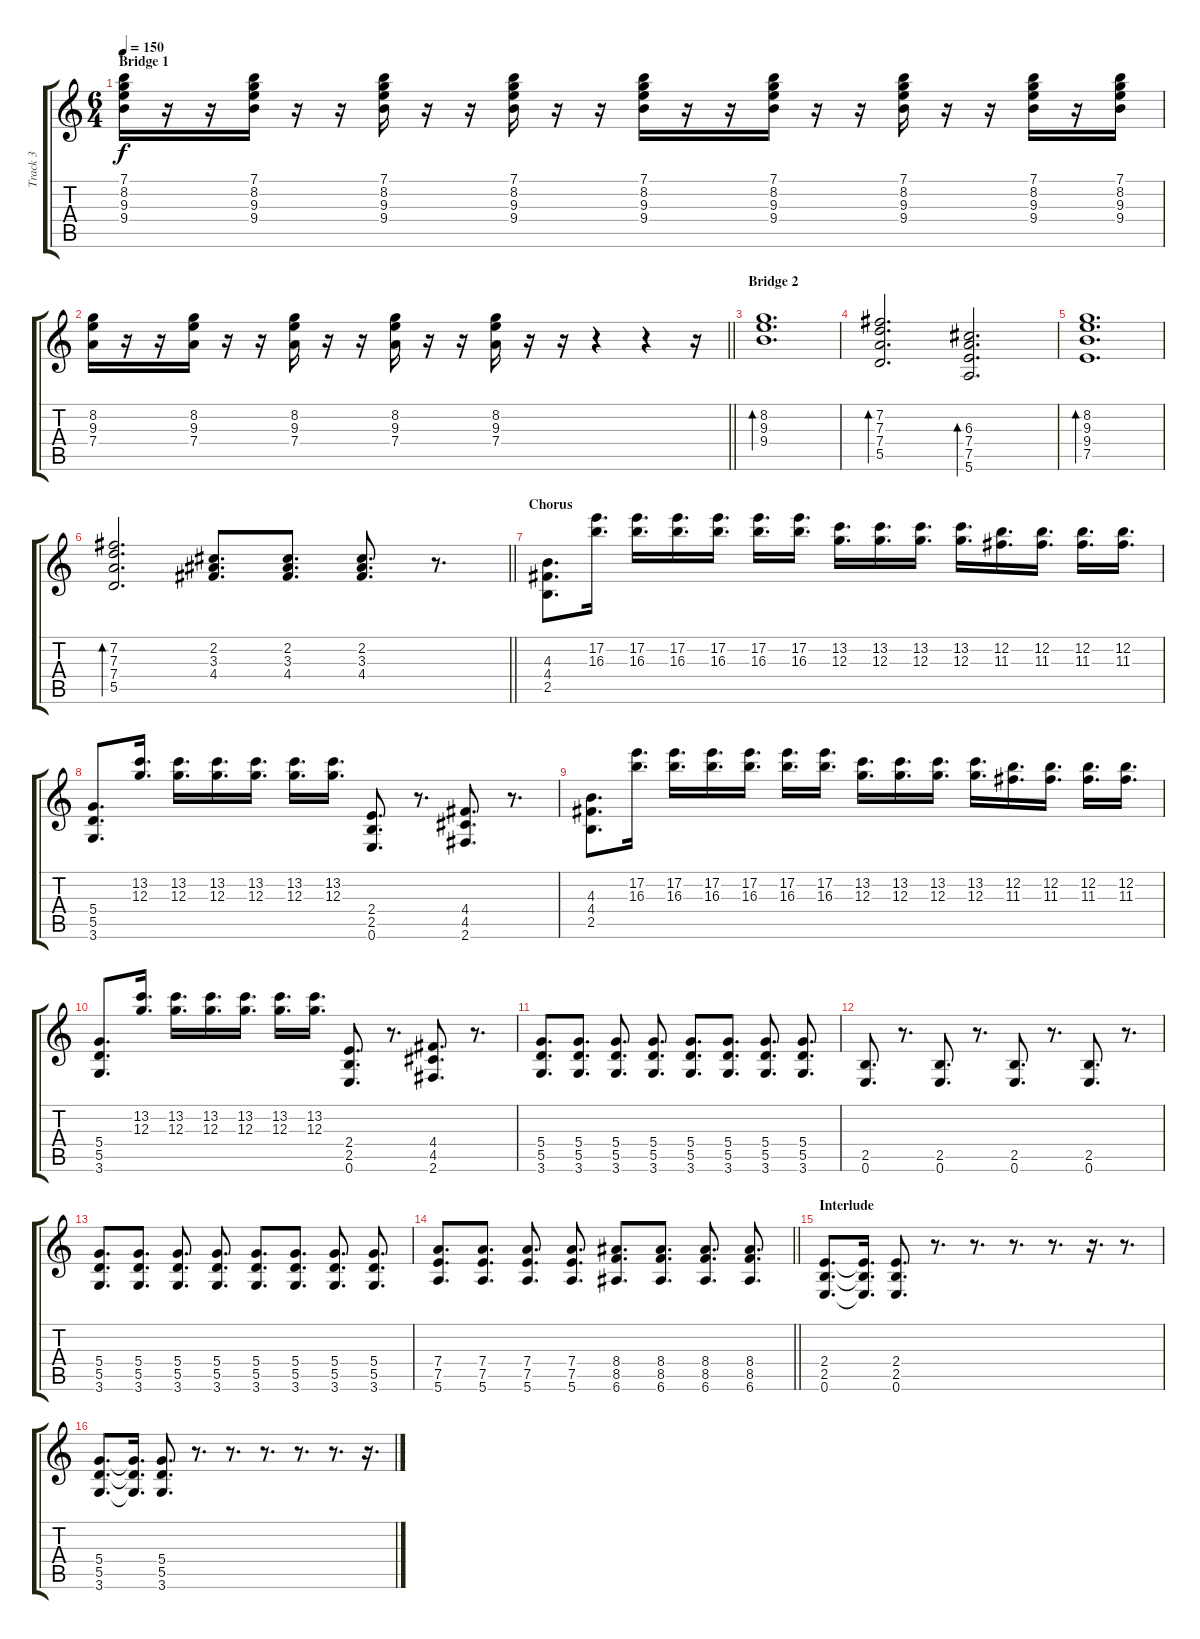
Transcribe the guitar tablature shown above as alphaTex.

\track ("Track 3" "Track 3") {solo instrument electricguitarclean}
\staff {score tabs}
\tuning (E4 B3 G3 D3 A2 E2) {hide}
\ts (6 4)
\section ("" "Bridge 1")
\tempo 150
\clef g2
\ks c
(7.1 8.2 9.3 9.4).16{dy f} r.16 r.16 (7.1 8.2 9.3 9.4).16 r.16 r.16 (7.1 8.2 9.3 9.4).16 r.16 r.16 (7.1 8.2 9.3 9.4).16 r.16 r.16 (7.1 8.2 9.3 9.4).16 r.16 r.16 (7.1 8.2 9.3 9.4).16 r.16 r.16 (7.1 8.2 9.3 9.4).16 r.16 r.16 (7.1 8.2 9.3 9.4).16 r.16 (7.1 8.2 9.3 9.4).16 |
\barLineRight lightlight
(8.2 9.3 7.4).16 r.16 r.16 (8.2 9.3 7.4).16 r.16 r.16 (8.2 9.3 7.4).16 r.16 r.16 (8.2 9.3 7.4).16 r.16 r.16 (8.2 9.3 7.4).16 r.16 r.16 r.4 r.4 r.16 |
\section ("" "Bridge 2")
(8.2 9.3 9.4).1{d bd 240} |
(7.2 7.3 7.4 5.5).2{d bd 240} (6.3 7.4 7.5 5.6).2{d bd 240} |
(8.2 9.3 9.4 7.5).1{d bd 240} |
\barLineRight lightlight
(7.2 7.3 7.4 5.5).2{d bd 240} (2.2 3.3 4.4).8{d instrument overdrivenguitar} (2.2 3.3 4.4).8{d} (2.2 3.3 4.4).8{d} r.8{d} |
\section ("" "Chorus")
(4.3 4.4 2.5).8{d instrument distortionguitar} (17.2 16.3).16{d} (17.2 16.3).16{d} (17.2 16.3).16{d} (17.2 16.3).16{d} (17.2 16.3).16{d} (17.2 16.3).16{d} (13.2 12.3).16{d} (13.2 12.3).16{d} (13.2 12.3).16{d} (13.2 12.3).16{d} (12.2 11.3).16{d} (12.2 11.3).16{d} (12.2 11.3).16{d} (12.2 11.3).16{d} |
(5.4 5.5 3.6).8{d} (13.2 12.3).16{d} (13.2 12.3).16{d} (13.2 12.3).16{d} (13.2 12.3).16{d} (13.2 12.3).16{d} (13.2 12.3).16{d} (2.4 2.5 0.6).8{d} r.8{d} (4.4 4.5 2.6).8{d} r.8{d} |
(4.3 4.4 2.5).8{d instrument distortionguitar} (17.2 16.3).16{d} (17.2 16.3).16{d} (17.2 16.3).16{d} (17.2 16.3).16{d} (17.2 16.3).16{d} (17.2 16.3).16{d} (13.2 12.3).16{d} (13.2 12.3).16{d} (13.2 12.3).16{d} (13.2 12.3).16{d} (12.2 11.3).16{d} (12.2 11.3).16{d} (12.2 11.3).16{d} (12.2 11.3).16{d} |
(5.4 5.5 3.6).8{d} (13.2 12.3).16{d} (13.2 12.3).16{d} (13.2 12.3).16{d} (13.2 12.3).16{d} (13.2 12.3).16{d} (13.2 12.3).16{d} (2.4 2.5 0.6).8{d} r.8{d} (4.4 4.5 2.6).8{d} r.8{d} |
(5.4 5.5 3.6).8{d} (5.4 5.5 3.6).8{d} (5.4 5.5 3.6).8{d} (5.4 5.5 3.6).8{d} (5.4 5.5 3.6).8{d} (5.4 5.5 3.6).8{d} (5.4 5.5 3.6).8{d} (5.4 5.5 3.6).8{d} |
(2.5 0.6).8{d} r.8{d} (2.5 0.6).8{d} r.8{d} (2.5 0.6).8{d} r.8{d} (2.5 0.6).8{d} r.8{d} |
(5.4 5.5 3.6).8{d} (5.4 5.5 3.6).8{d} (5.4 5.5 3.6).8{d} (5.4 5.5 3.6).8{d} (5.4 5.5 3.6).8{d} (5.4 5.5 3.6).8{d} (5.4 5.5 3.6).8{d} (5.4 5.5 3.6).8{d} |
\barLineRight lightlight
(7.4 7.5 5.6).8{d} (7.4 7.5 5.6).8{d} (7.4 7.5 5.6).8{d} (7.4 7.5 5.6).8{d} (8.4 8.5 6.6).8{d} (8.4 8.5 6.6).8{d} (8.4 8.5 6.6).8{d} (8.4 8.5 6.6).8{d} |
\section ("" "Interlude")
(2.4 2.5 0.6).8{d} (2.4{t} 2.5{t} 0.6{t}).16{d} (2.4 2.5 0.6).8{d} r.8{d} r.8{d} r.8{d} r.8{d} r.16{d} r.8{d} |
(5.4 5.5 3.6).8{d} (5.4{t} 5.5{t} 3.6{t}).16{d} (5.4 5.5 3.6).8{d} r.8{d} r.8{d} r.8{d} r.8{d} r.8{d} r.16{d}
